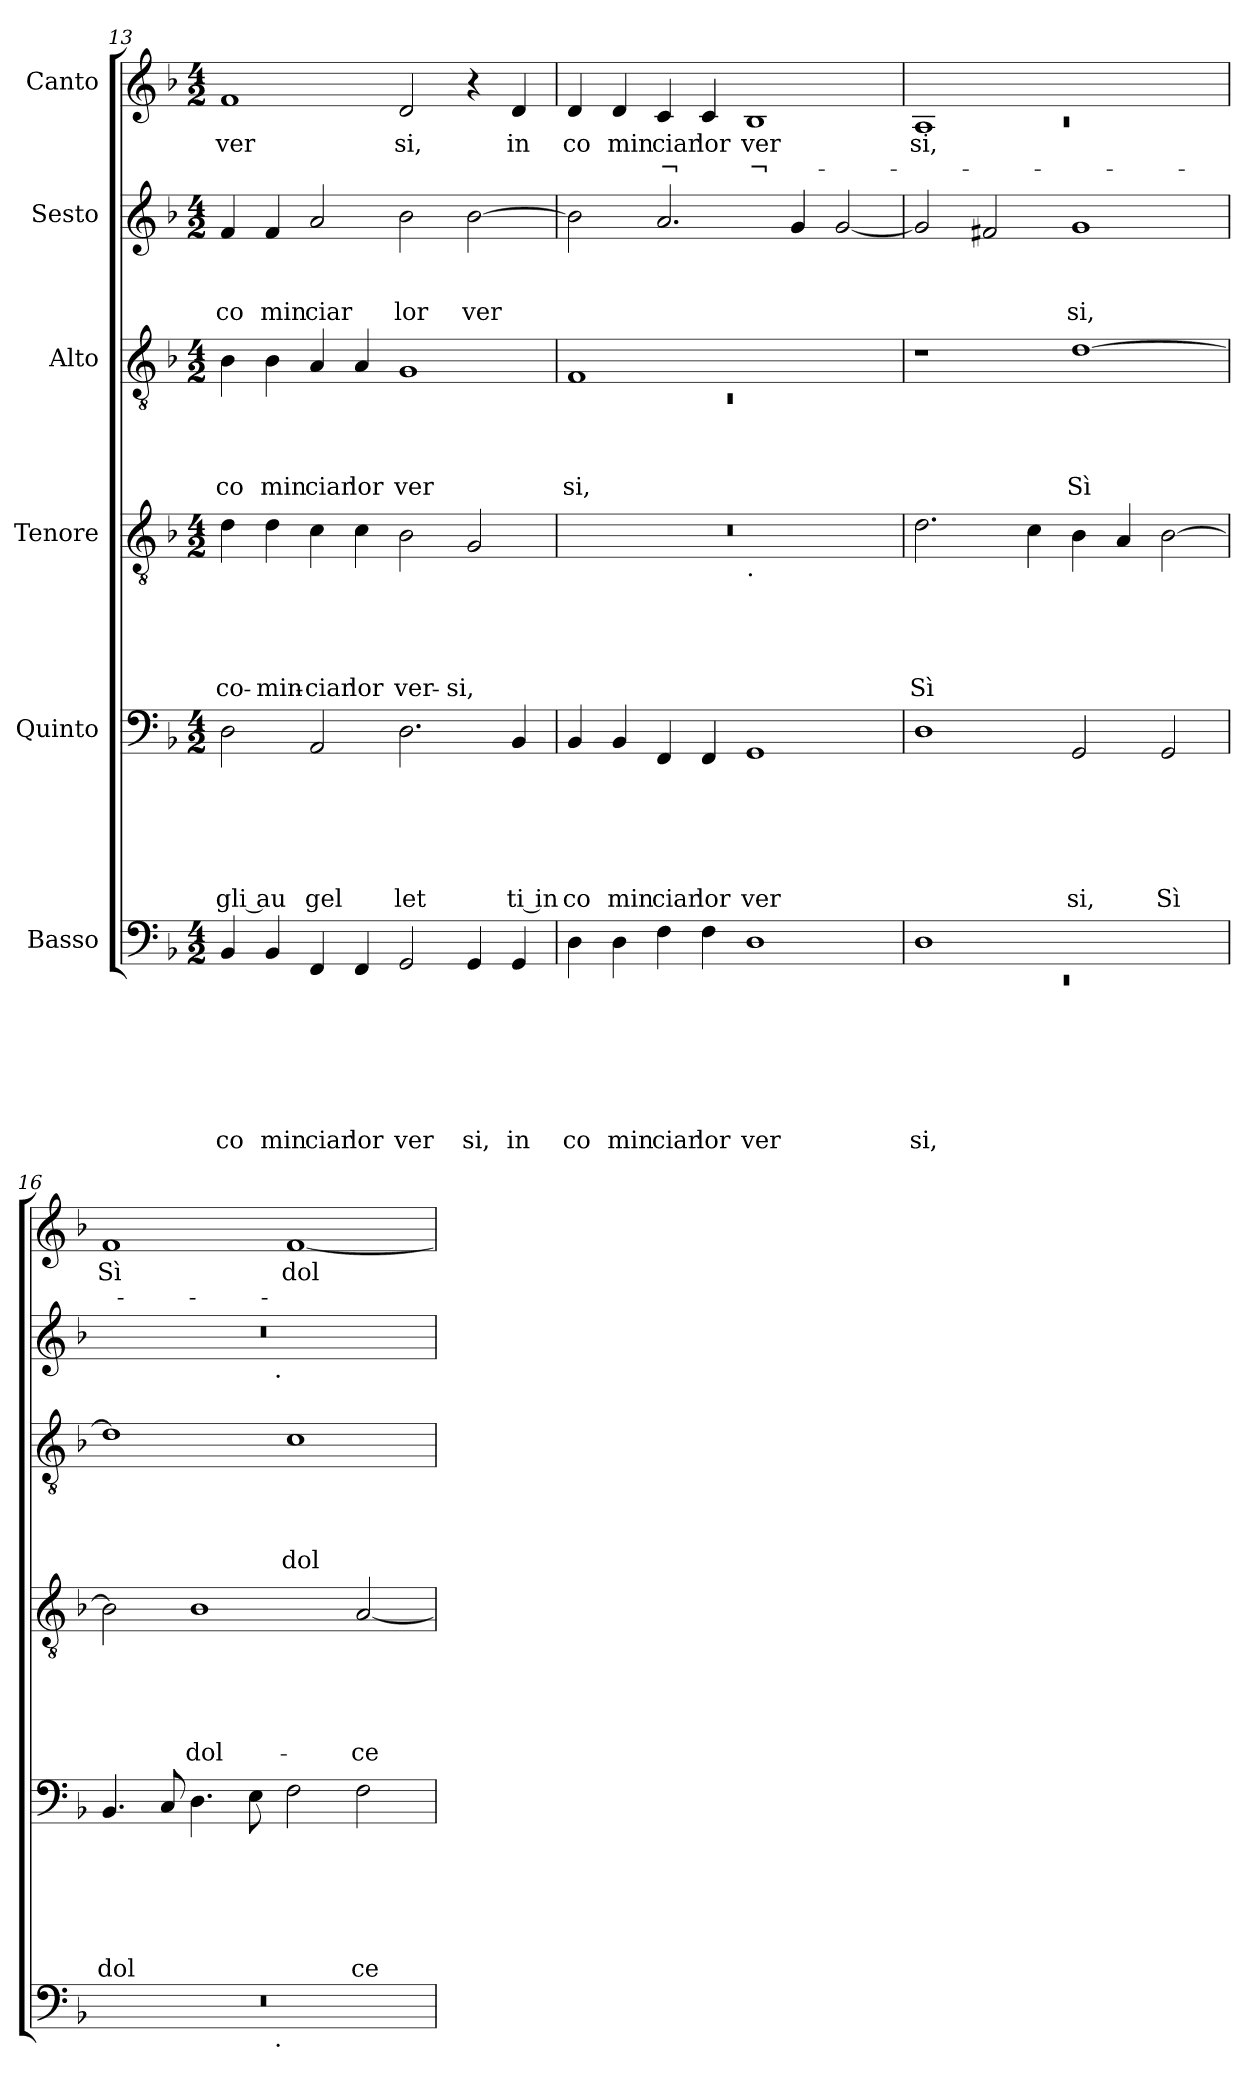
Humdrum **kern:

**kern	**text	**text	**text	**text	**text	**text	**text	**kern	**text	**text	**text	**text	**text	**text	**kern	**text	**text	**text	**text	**text	**kern	**text	**text	**text	**text	**kern	**text	**text	**text	**kern	**text	**text
*part6	*part6	*part6	*part6	*part6	*part6	*part6	*part6	*part5	*part5	*part5	*part5	*part5	*part5	*part5	*part4	*part4	*part4	*part4	*part4	*part4	*part3	*part3	*part3	*part3	*part3	*part2	*part2	*part2	*part2	*part1	*part1	*part1
*staff6	*staff6	*staff6	*staff6	*staff6	*staff6	*staff6	*staff6	*staff5	*staff5	*staff5	*staff5	*staff5	*staff5	*staff5	*staff4	*staff4	*staff4	*staff4	*staff4	*staff4	*staff3	*staff3	*staff3	*staff3	*staff3	*staff2	*staff2	*staff2	*staff2	*staff1	*staff1	*staff1
*I"Basso	*	*	*	*	*	*	*	*I"Quinto	*	*	*	*	*	*	*I"Tenore	*	*	*	*	*	*I"Alto	*	*	*	*	*I"Sesto	*	*	*	*I"Canto	*	*
*clefF4	*	*	*	*	*	*	*	*clefF4	*	*	*	*	*	*	*clefGv2	*	*	*	*	*	*clefGv2	*	*	*	*	*clefG2	*	*	*	*clefG2	*	*
*ITrd-3c-5	*	*	*	*	*	*	*	*ITrd-3c-5	*	*	*	*	*	*	*	*	*	*	*	*	*	*	*	*	*	*ITrd-3c-5	*	*	*	*ITrd-3c-5	*	*
*k[b-e-]	*	*	*	*	*	*	*	*k[b-e-]	*	*	*	*	*	*	*k[b-]	*	*	*	*	*	*k[b-]	*	*	*	*	*k[b-e-]	*	*	*	*k[b-e-]	*	*
*B-:	*	*	*	*	*	*	*	*B-:	*	*	*	*	*	*	*F:	*	*	*	*	*	*F:	*	*	*	*	*B-:	*	*	*	*B-:	*	*
*M4/2	*	*	*	*	*	*	*	*M4/2	*	*	*	*	*	*	*M4/2	*	*	*	*	*	*M4/2	*	*	*	*	*M4/2	*	*	*	*M4/2	*	*
=13	=13	=13	=13	=13	=13	=13	=13	=13	=13	=13	=13	=13	=13	=13	=13	=13	=13	=13	=13	=13	=13	=13	=13	=13	=13	=13	=13	=13	=13	=13	=13	=13
!	!	!	!	!	!	!	!LO:LY:b	!	!	!	!	!	!	!LO:LY:b:rj	!	!	!	!	!	!LO:LY:b	!	!	!	!	!LO:LY:b	!	!	!	!LO:LY:b	!	!LO:LY:b	!
4E-/	.	.	.	.	.	.	co	2G\	.	.	.	.	.	gli au	4d\	.	.	.	.	-co-	4B-\	.	.	.	co	4b-/	.	.	co	1b-	ver	.
!	!	!	!	!	!	!	!LO:LY:b	!	!	!	!	!	!	!	!	!	!	!	!	!LO:LY:b	!	!	!	!	!LO:LY:b	!	!	!	!LO:LY:b	!	!	!
4E-/	.	.	.	.	.	.	min	.	.	.	.	.	.	.	4d\	.	.	.	.	-min-	4B-\	.	.	.	min	4b-/	.	.	min	.	.	.
!	!	!	!	!	!	!	!LO:LY:b	!	!	!	!	!	!	!LO:LY:b	!	!	!	!	!	!LO:LY:b	!	!	!	!	!LO:LY:b	!	!	!	!LO:LY:b	!	!	!
4BB-/	.	.	.	.	.	.	ciar	2D/	.	.	.	.	.	gel	4c\	.	.	.	.	-ciar	4A/	.	.	.	ciar	2dd/	.	.	ciar	.	.	.
!	!	!	!	!	!	!	!LO:LY:b	!	!	!	!	!	!	!	!	!	!	!	!	!LO:LY:b	!	!	!	!	!LO:LY:b	!	!	!	!	!	!	!
4BB-/	.	.	.	.	.	.	lor	.	.	.	.	.	.	.	4c\	.	.	.	.	lor	4A/	.	.	.	lor	.	.	.	.	.	.	.
!	!	!	!	!	!	!	!LO:LY:b	!	!	!	!	!	!	!LO:LY:b	!	!	!	!	!	!LO:LY:b	!	!	!	!	!LO:LY:b	!	!	!	!LO:LY:b	!	!LO:LY:b	!
2C/	.	.	.	.	.	.	ver	2.G\	.	.	.	.	.	let	2B-\	.	.	.	.	ver-	1G	.	.	.	ver	2ee-\	.	.	lor	2g/	si,	.
!	!	!	!	!	!	!	!LO:LY:b	!	!	!	!	!	!	!	!	!	!	!	!	!LO:LY:b	!	!	!	!	!	!	!	!	!LO:LY:b	!	!	!
4C/	.	.	.	.	.	.	si,	.	.	.	.	.	.	.	2G/	.	.	.	.	-si,	.	.	.	.	.	[>2ee-\	.	.	ver	4r	.	.
!	!	!	!	!	!	!	!LO:LY:b	!	!	!	!	!	!	!LO:LY:b:rj	!	!	!	!	!	!	!	!	!	!	!	!	!	!	!	!	!LO:LY:b	!
4C/	.	.	.	.	.	.	in	4E-/	.	.	.	.	.	ti in	.	.	.	.	.	.	.	.	.	.	.	.	.	.	.	4g/	in	.
=14	=14	=14	=14	=14	=14	=14	=14	=14	=14	=14	=14	=14	=14	=14	=14	=14	=14	=14	=14	=14	=14	=14	=14	=14	=14	=14	=14	=14	=14	=14	=14	=14
*	*	*	*	*	*	*	*	*	*	*	*	*	*	*	*	*	*	*	*	*	*^	*	*	*	*	*	*	*	*	*	*	*
!	!	!	!	!	!	!	!LO:LY:b	!	!	!	!	!	!	!LO:LY:b	!	!	!	!	!	!	!	!LO:N:vis=1	!	!	!	!LO:LY:b	!	!	!	!	!	!LO:LY:b	!
*	*	*	*	*	*	*	*	*	*	*	*	*	*	*	*^	*	*	*	*	*	*	*	*	*	*	*	*	*	*	*	*	*	*
4G\	.	.	.	.	.	.	co	4E-/	.	.	.	.	.	co	0r	1ryy	.	.	.	.	.	1F	0rC	.	.	.	si,	2ee-\]	.	.	.	4g/	co	.
!	!	!	!	!	!	!	!LO:LY:b	!	!	!	!	!	!	!LO:LY:b	!	!	!	!	!	!	!	!	!	!	!	!	!	!	!	!	!	!	!LO:LY:b	!
4G\	.	.	.	.	.	.	min	4E-/	.	.	.	.	.	min	.	.	.	.	.	.	.	.	.	.	.	.	.	.	.	.	.	4g/	min	.
!	!	!	!	!	!	!	!LO:LY:b	!	!	!	!	!	!	!LO:LY:b	!	!	!	!	!	!	!	!	!	!	!	!	!	!	!	!	!	!	!LO:LY:b	!LO:LY:b
4B-\	.	.	.	.	.	.	ciar	4BB-/	.	.	.	.	.	ciar	.	.	.	.	.	.	.	.	.	.	.	.	.	2.dd/	.	.	.	4f/	ciar	¬
!	!	!	!	!	!	!	!LO:LY:b	!	!	!	!	!	!	!LO:LY:b	!	!	!	!	!	!	!	!	!	!	!	!	!	!	!	!	!	!	!LO:LY:b	!
4B-\	.	.	.	.	.	.	lor	4BB-/	.	.	.	.	.	lor	.	.	.	.	.	.	.	.	.	.	.	.	.	.	.	.	.	4f/	lor	.
!	!	!	!	!	!	!	!	!	!	!	!	!	!	!	!	!LO:TX:b:t=.	!	!	!	!	!	!	!	!	!	!	!	!	!	!	!	!	!	!
!	!	!	!	!	!	!	!LO:LY:b	!	!	!	!	!	!	!LO:LY:b	!	!	!	!	!	!	!	!	!	!	!	!	!	!	!	!	!	!	!LO:LY:b	!LO:LY:b
1G	.	.	.	.	.	.	ver	1C	.	.	.	.	.	ver	.	1ryy	.	.	.	.	.	1ryy	.	.	.	.	.	.	.	.	.	1e-	ver	¬-
.	.	.	.	.	.	.	.	.	.	.	.	.	.	.	.	.	.	.	.	.	.	.	.	.	.	.	.	4cc/	.	.	.	.	.	.
.	.	.	.	.	.	.	.	.	.	.	.	.	.	.	.	.	.	.	.	.	.	.	.	.	.	.	.	[<2cc/	.	.	.	.	.	.
*	*	*	*	*	*	*	*	*	*	*	*	*	*	*	*	*	*	*	*	*	*	*v	*v	*	*	*	*	*	*	*	*	*	*	*
=15	=15	=15	=15	=15	=15	=15	=15	=15	=15	=15	=15	=15	=15	=15	=15	=15	=15	=15	=15	=15	=15	=15	=15	=15	=15	=15	=15	=15	=15	=15	=15	=15	=15
*^	*	*	*	*	*	*	*	*	*	*	*	*	*	*	*	*	*	*	*	*	*	*	*	*	*	*	*	*	*	*	*^	*	*
!	!LO:N:vis=1	!	!	!	!	!	!	!LO:LY:b	!	!	!	!	!	!	!	!	!	!	!	!	!	!LO:LY:b	!	!	!	!	!	!	!	!	!	!	!LO:N:vis=1	!LO:LY:b	!
*	*	*	*	*	*	*	*	*	*	*	*	*	*	*	*	*v	*v	*	*	*	*	*	*	*	*	*	*	*	*	*	*	*	*	*	*
1G	0rEE	.	.	.	.	.	.	si,	1G	.	.	.	.	.	.	2.d\	.	.	.	.	Sì	1r	.	.	.	.	2cc/]	.	.	.	1d	0rc	si,	.
.	.	.	.	.	.	.	.	.	.	.	.	.	.	.	.	.	.	.	.	.	.	.	.	.	.	.	2b/	.	.	.	.	.	.	.
.	.	.	.	.	.	.	.	.	.	.	.	.	.	.	.	4c\	.	.	.	.	.	.	.	.	.	.	.	.	.	.	.	.	.	.
!	!	!	!	!	!	!	!	!	!	!	!	!	!	!	!LO:LY:b	!	!	!	!	!	!	!	!	!	!	!LO:LY:b	!	!	!	!LO:LY:b	!	!	!	!
1ryy	.	.	.	.	.	.	.	.	2C/	.	.	.	.	.	si,	4B-\	.	.	.	.	.	[>1d	.	.	.	Sì	1cc	.	.	si,	1ryy	.	.	.
.	.	.	.	.	.	.	.	.	.	.	.	.	.	.	.	4A/	.	.	.	.	.	.	.	.	.	.	.	.	.	.	.	.	.	.
!	!	!	!	!	!	!	!	!	!	!	!	!	!	!	!LO:LY:b	!	!	!	!	!	!	!	!	!	!	!	!	!	!	!	!	!	!	!
.	.	.	.	.	.	.	.	.	2C/	.	.	.	.	.	Sì	[>2B-\	.	.	.	.	.	.	.	.	.	.	.	.	.	.	.	.	.	.
*	*	*	*	*	*	*	*	*	*	*	*	*	*	*	*	*	*	*	*	*	*	*	*	*	*	*	*	*	*	*	*v	*v	*	*
=16	=16	=16	=16	=16	=16	=16	=16	=16	=16	=16	=16	=16	=16	=16	=16	=16	=16	=16	=16	=16	=16	=16	=16	=16	=16	=16	=16	=16	=16	=16	=16	=16	=16
!	!	!	!	!	!	!	!	!	!	!	!	!	!	!	!LO:LY:b	!	!	!	!	!	!	!	!	!	!	!	!	!	!	!	!	!LO:LY:b	!
*	*	*	*	*	*	*	*	*	*	*	*	*	*	*	*	*	*	*	*	*	*	*	*	*	*	*	*^	*	*	*	*	*	*
0r	2ryy	.	.	.	.	.	.	.	4.E-/	.	.	.	.	.	dol	2B-\]	.	.	.	.	.	1d]	.	.	.	.	0r	2ryy	.	.	.	1b-	Sì	.
.	.	.	.	.	.	.	.	.	8F/	.	.	.	.	.	.	.	.	.	.	.	.	.	.	.	.	.	.	.	.	.	.	.	.	.
!	!	!	!	!	!	!	!	!	!	!	!	!	!	!	!	!	!	!	!	!	!LO:LY:b	!	!	!	!	!	!	!	!	!	!	!	!	!
.	4...ryy	.	.	.	.	.	.	.	4.G\	.	.	.	.	.	.	1B-	.	.	.	.	dol-	.	.	.	.	.	.	4...ryy	.	.	.	.	.	.
.	.	.	.	.	.	.	.	.	8A\	.	.	.	.	.	.	.	.	.	.	.	.	.	.	.	.	.	.	.	.	.	.	.	.	.
!	!	!	!	!	!	!	!	!	!	!	!	!	!	!	!	!	!	!	!	!	!	!	!	!	!	!	!	!LO:TX:b:t=.	!	!	!	!	!	!
!	!LO:TX:b:t=.	!	!	!	!	!	!	!	!	!	!	!	!	!	!	!	!	!	!	!	!	!	!	!	!	!	!	!	!	!	!	!	!	!
.	1ryy	.	.	.	.	.	.	.	.	.	.	.	.	.	.	.	.	.	.	.	.	.	.	.	.	.	.	1ryy	.	.	.	.	.	.
!	!	!	!	!	!	!	!	!	!	!	!	!	!	!	!	!	!	!	!	!	!	!	!	!	!	!LO:LY:b	!	!	!	!	!	!	!LO:LY:b	!
.	.	.	.	.	.	.	.	.	2B-\	.	.	.	.	.	.	.	.	.	.	.	.	1c	.	.	.	dol	.	.	.	.	.	[<1b-	dol	.
!	!	!	!	!	!	!	!	!	!	!	!	!	!	!	!LO:LY:b	!	!	!	!	!	!LO:LY:b	!	!	!	!	!	!	!	!	!	!	!	!	!
.	.	.	.	.	.	.	.	.	2B-\	.	.	.	.	.	ce	[<2A/	.	.	.	.	-ce-	.	.	.	.	.	.	.	.	.	.	.	.	.
.	32ryy	.	.	.	.	.	.	.	.	.	.	.	.	.	.	.	.	.	.	.	.	.	.	.	.	.	.	32ryy	.	.	.	.	.	.
*v	*v	*	*	*	*	*	*	*	*	*	*	*	*	*	*	*	*	*	*	*	*	*	*	*	*	*	*v	*v	*	*	*	*	*	*
=	=	=	=	=	=	=	=	=	=	=	=	=	=	=	=	=	=	=	=	=	=	=	=	=	=	=	=	=	=	=	=	=
*-	*-	*-	*-	*-	*-	*-	*-	*-	*-	*-	*-	*-	*-	*-	*-	*-	*-	*-	*-	*-	*-	*-	*-	*-	*-	*-	*-	*-	*-	*-	*-	*-
